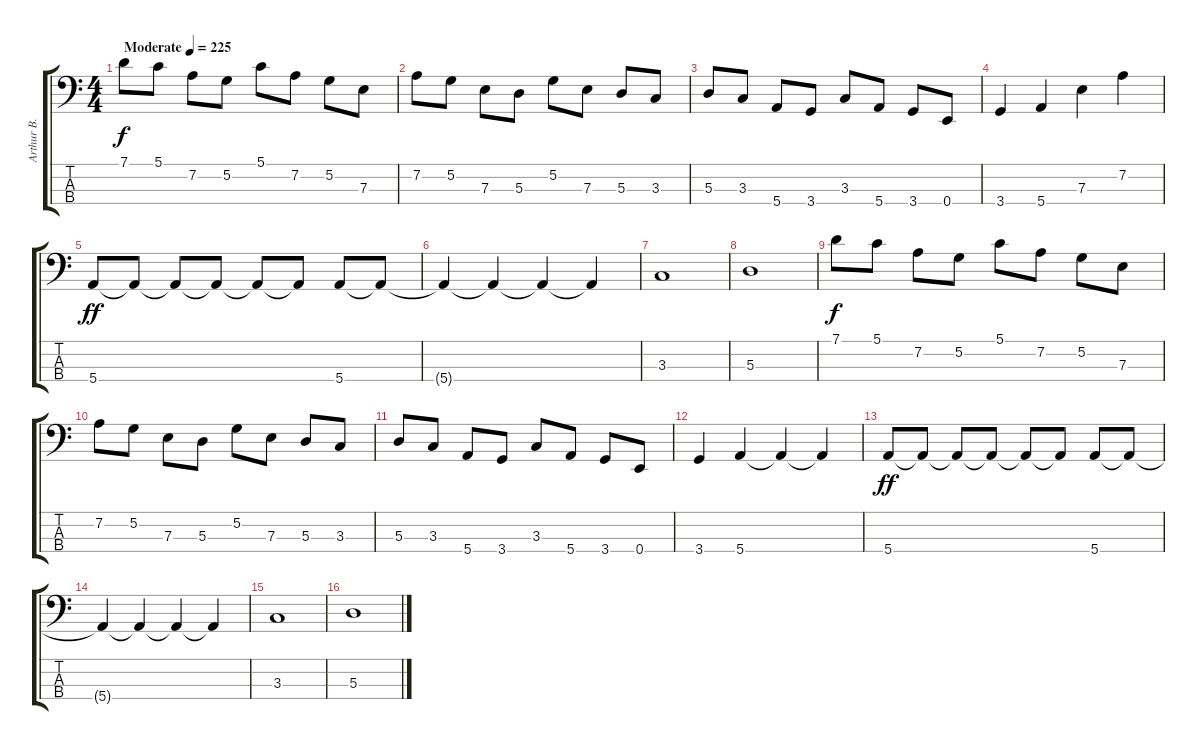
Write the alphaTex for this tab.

\track ("Arthur B." "Arthur B.") {instrument electricbassfinger bank 255}
\staff {score tabs}
\tuning (G2 D2 A1 E1) {hide}
\ts (4 4)
\tempo (225 "Moderate")
\clef f4
\ks c
7.1.8{dy f instrument electricbassfinger} 5.1.8 7.2.8 5.2.8 5.1.8 7.2.8 5.2.8 7.3.8 |
7.2.8 5.2.8 7.3.8 5.3.8 5.2.8 7.3.8 5.3.8 3.3.8 |
5.3.8 3.3.8 5.4.8 3.4.8 3.3.8 5.4.8 3.4.8 0.4.8 |
3.4.4 5.4.4 7.3.4 7.2.4 |
5.4.8{dy ff} 5.4{t}.8 5.4{t}.8 5.4{t}.8 5.4{t}.8 5.4{t}.8 5.4.8 5.4{t}.8 |
5.4{t}.4 5.4{t}.4 5.4{t}.4 5.4{t}.4 |
3.3.1 |
5.3.1 |
7.1.8{dy f} 5.1.8 7.2.8 5.2.8 5.1.8 7.2.8 5.2.8 7.3.8 |
7.2.8 5.2.8 7.3.8 5.3.8 5.2.8 7.3.8 5.3.8 3.3.8 |
5.3.8 3.3.8 5.4.8 3.4.8 3.3.8 5.4.8 3.4.8 0.4.8 |
3.4.4 5.4.4 5.4{t}.4 5.4{t}.4 |
5.4.8{dy ff} 5.4{t}.8 5.4{t}.8 5.4{t}.8 5.4{t}.8 5.4{t}.8 5.4.8 5.4{t}.8 |
5.4{t}.4 5.4{t}.4 5.4{t}.4 5.4{t}.4 |
3.3.1 |
5.3.1
